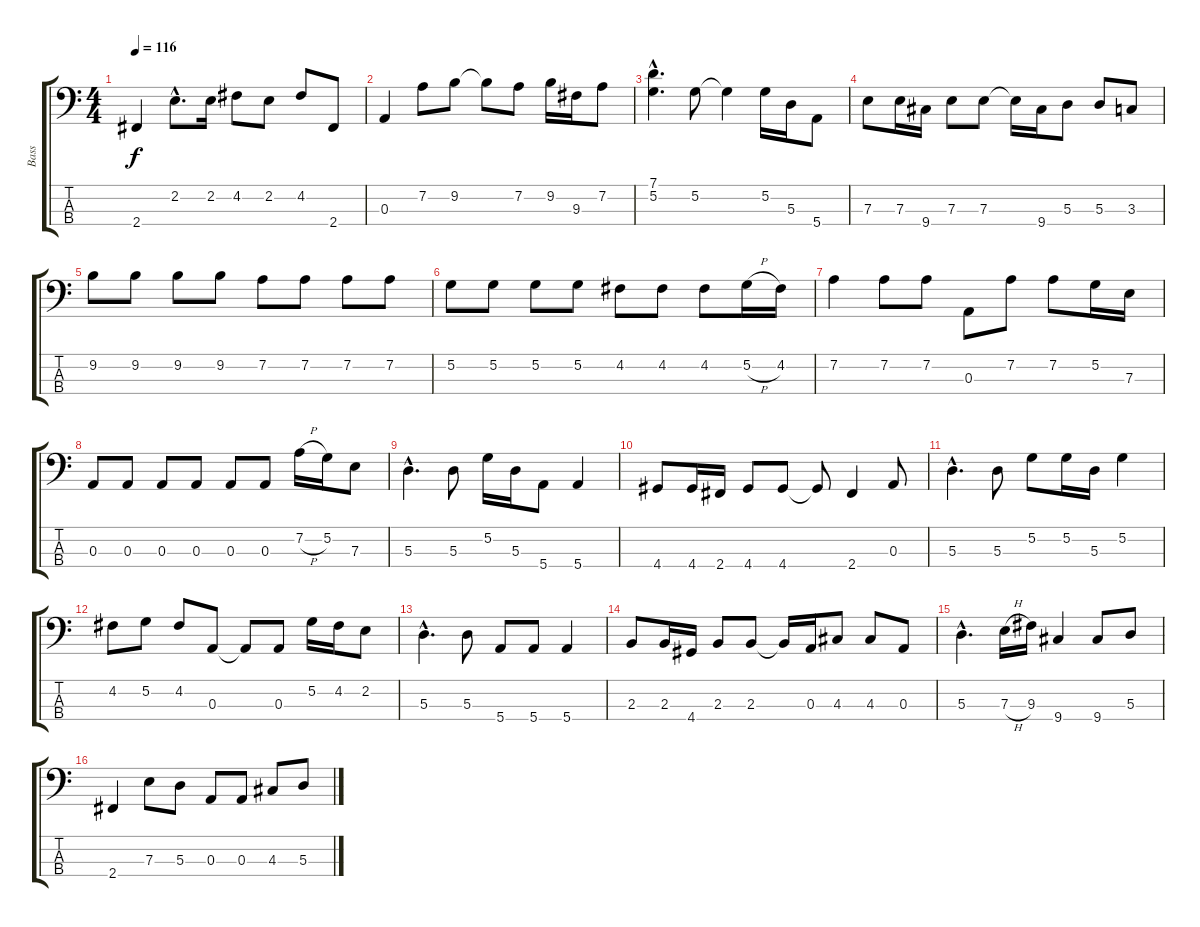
\track ("Bass" "Bass") {instrument electricbassfinger}
\staff {score tabs}
\tuning (G2 D2 A1 E1) {hide}
\ts (4 4)
\tempo 116
\clef f4
\ks c
2.4.4{dy f} 2.2{hac}.8{d} 2.2.16 4.2.8 2.2.8 4.2.8 2.4.8 |
0.3.4 7.2.8 9.2.8 9.2{t}.8 7.2.8 9.2.16 9.3.16 7.2.8 |
(7.1{hac} 5.2{hac}).4{d} 5.2.8 5.2{t}.4 5.2.16 5.3.16 5.4.8 |
7.3.8 7.3.16 9.4.16 7.3.8 7.3.8 7.3{t}.16 9.4.16 5.3.8 5.3.8 3.3.8 |
9.2.8 9.2.8 9.2.8 9.2.8 7.2.8 7.2.8 7.2.8 7.2.8 |
5.2.8 5.2.8 5.2.8 5.2.8 4.2.8 4.2.8 4.2.8 5.2{h}.16 4.2.16 |
7.2.4 7.2.8 7.2.8 0.3.8 7.2.8 7.2.8 5.2.16 7.3.16 |
0.3.8 0.3.8 0.3.8 0.3.8 0.3.8 0.3.8 7.2{h}.16 5.2.16 7.3.8 |
5.3{hac}.4{d} 5.3.8 5.2.16 5.3.16 5.4.8 5.4.4 |
4.4.8 4.4.16 2.4.16 4.4.8 4.4.8 4.4{t}.8 2.4.4 0.3.8 |
5.3{hac}.4{d} 5.3.8 5.2.8 5.2.16 5.3.16 5.2.4 |
4.2.8 5.2.8 4.2.8 0.3.8 0.3{t}.8 0.3.8 5.2.16 4.2.16 2.2.8 |
5.3{hac}.4{d} 5.3.8 5.4.8 5.4.8 5.4.4 |
2.3.8 2.3.16 4.4.16 2.3.8 2.3.8 2.3{t}.16 0.3.16 4.3.8 4.3.8 0.3.8 |
5.3{hac}.4{d} 7.3{h}.16 9.3.16 9.4.4 9.4.8 5.3.8 |
2.4.4 7.3.8 5.3.8 0.3.8 0.3.8 4.3.8 5.3.8
